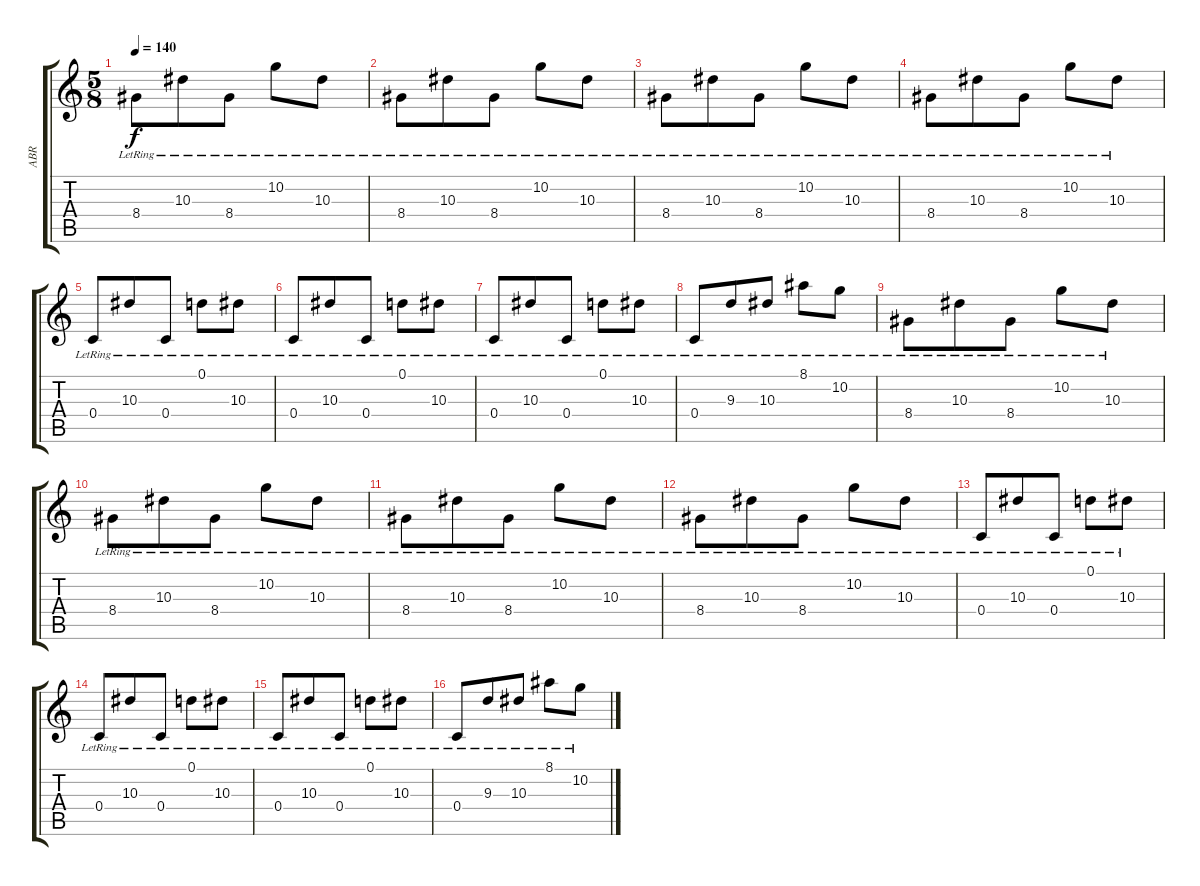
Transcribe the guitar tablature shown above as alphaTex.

\track ("ABR" "ABR") {instrument distortionguitar}
\staff {score tabs}
\tuning (D4 A3 F3 C3 G2 C2) {hide}
\ts (5 8)
\tempo 140
\clef g2
\ks c
8.4{lr}.8{dy f} 10.3{lr}.8 8.4{lr}.8 10.2{lr}.8 10.3{lr}.8 |
8.4{lr}.8 10.3{lr}.8 8.4{lr}.8 10.2{lr}.8 10.3{lr}.8 |
8.4{lr}.8 10.3{lr}.8 8.4{lr}.8 10.2{lr}.8 10.3{lr}.8 |
8.4{lr}.8 10.3{lr}.8 8.4{lr}.8 10.2{lr}.8 10.3{lr}.8 |
0.4{lr}.8 10.3{lr}.8 0.4{lr}.8 0.1{lr}.8 10.3{lr}.8 |
0.4{lr}.8 10.3{lr}.8 0.4{lr}.8 0.1{lr}.8 10.3{lr}.8 |
0.4{lr}.8 10.3{lr}.8 0.4{lr}.8 0.1{lr}.8 10.3{lr}.8 |
0.4{lr}.8 9.3{lr}.8 10.3{lr}.8 8.1{lr}.8 10.2{lr}.8 |
8.4{lr}.8 10.3{lr}.8 8.4{lr}.8 10.2{lr}.8 10.3{lr}.8 |
8.4{lr}.8 10.3{lr}.8 8.4{lr}.8 10.2{lr}.8 10.3{lr}.8 |
8.4{lr}.8 10.3{lr}.8 8.4{lr}.8 10.2{lr}.8 10.3{lr}.8 |
8.4{lr}.8 10.3{lr}.8 8.4{lr}.8 10.2{lr}.8 10.3{lr}.8 |
0.4{lr}.8 10.3{lr}.8 0.4{lr}.8 0.1{lr}.8 10.3{lr}.8 |
0.4{lr}.8 10.3{lr}.8 0.4{lr}.8 0.1{lr}.8 10.3{lr}.8 |
0.4{lr}.8 10.3{lr}.8 0.4{lr}.8 0.1{lr}.8 10.3{lr}.8 |
0.4{lr}.8 9.3{lr}.8 10.3{lr}.8 8.1{lr}.8 10.2{lr}.8
